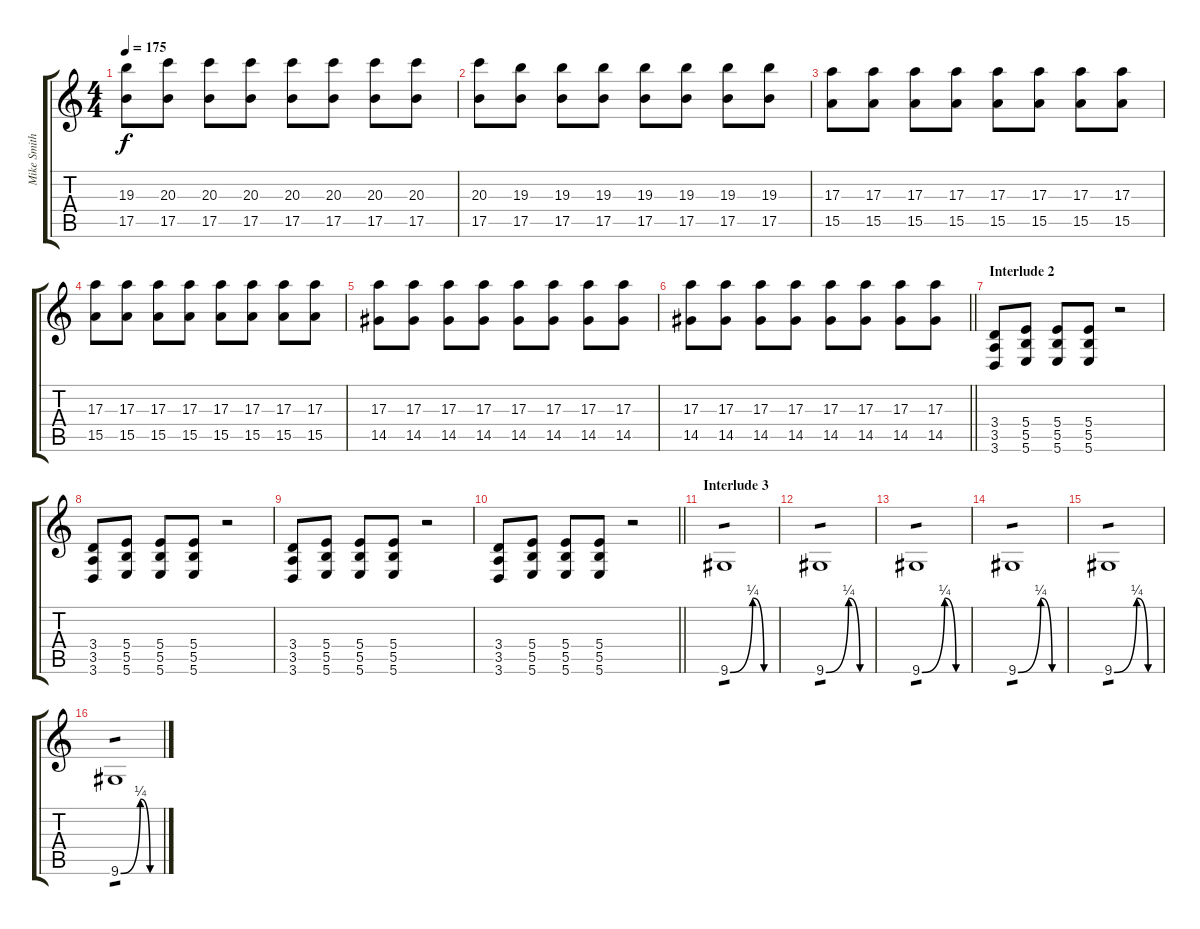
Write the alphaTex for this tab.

\track ("Mike Smith" "Mike Smith") {instrument electricguitarclean}
\staff {score tabs}
\tuning (Db4 Ab3 E3 B2 Gb2 B1) {hide}
\ts (4 4)
\tempo 175
\clef g2
\ks c
(19.3 17.5).8{dy f} (20.3 17.5).8 (20.3 17.5).8 (20.3 17.5).8 (20.3 17.5).8 (20.3 17.5).8 (20.3 17.5).8 (20.3 17.5).8 |
(20.3 17.5).8 (19.3 17.5).8 (19.3 17.5).8 (19.3 17.5).8 (19.3 17.5).8 (19.3 17.5).8 (19.3 17.5).8 (19.3 17.5).8 |
(17.3 15.5).8 (17.3 15.5).8 (17.3 15.5).8 (17.3 15.5).8 (17.3 15.5).8 (17.3 15.5).8 (17.3 15.5).8 (17.3 15.5).8 |
(17.3 15.5).8 (17.3 15.5).8 (17.3 15.5).8 (17.3 15.5).8 (17.3 15.5).8 (17.3 15.5).8 (17.3 15.5).8 (17.3 15.5).8 |
(17.3 14.5).8 (17.3 14.5).8 (17.3 14.5).8 (17.3 14.5).8 (17.3 14.5).8 (17.3 14.5).8 (17.3 14.5).8 (17.3 14.5).8 |
\barLineRight lightlight
(17.3 14.5).8 (17.3 14.5).8 (17.3 14.5).8 (17.3 14.5).8 (17.3 14.5).8 (17.3 14.5).8 (17.3 14.5).8 (17.3 14.5).8 |
\section ("" "Interlude 2")
(3.4 3.5 3.6).8 (5.4 5.5 5.6).8 (5.4 5.5 5.6).8 (5.4 5.5 5.6).8 r.2 |
(3.4 3.5 3.6).8 (5.4 5.5 5.6).8 (5.4 5.5 5.6).8 (5.4 5.5 5.6).8 r.2 |
(3.4 3.5 3.6).8 (5.4 5.5 5.6).8 (5.4 5.5 5.6).8 (5.4 5.5 5.6).8 r.2 |
\barLineRight lightlight
(3.4 3.5 3.6).8 (5.4 5.5 5.6).8 (5.4 5.5 5.6).8 (5.4 5.5 5.6).8 r.2 |
\section ("" "Interlude 3")
9.6{be (custom 0 0 30 1 45 0 60 0)}.1{tp 1} |
9.6{be (custom 0 0 30 1 45 0 60 0)}.1{tp 1} |
9.6{be (custom 0 0 30 1 45 0 60 0)}.1{tp 1} |
9.6{be (custom 0 0 30 1 45 0 60 0)}.1{tp 1} |
9.6{be (custom 0 0 30 1 45 0 60 0)}.1{tp 1} |
9.6{be (custom 0 0 30 1 45 0 60 0)}.1{tp 1}
